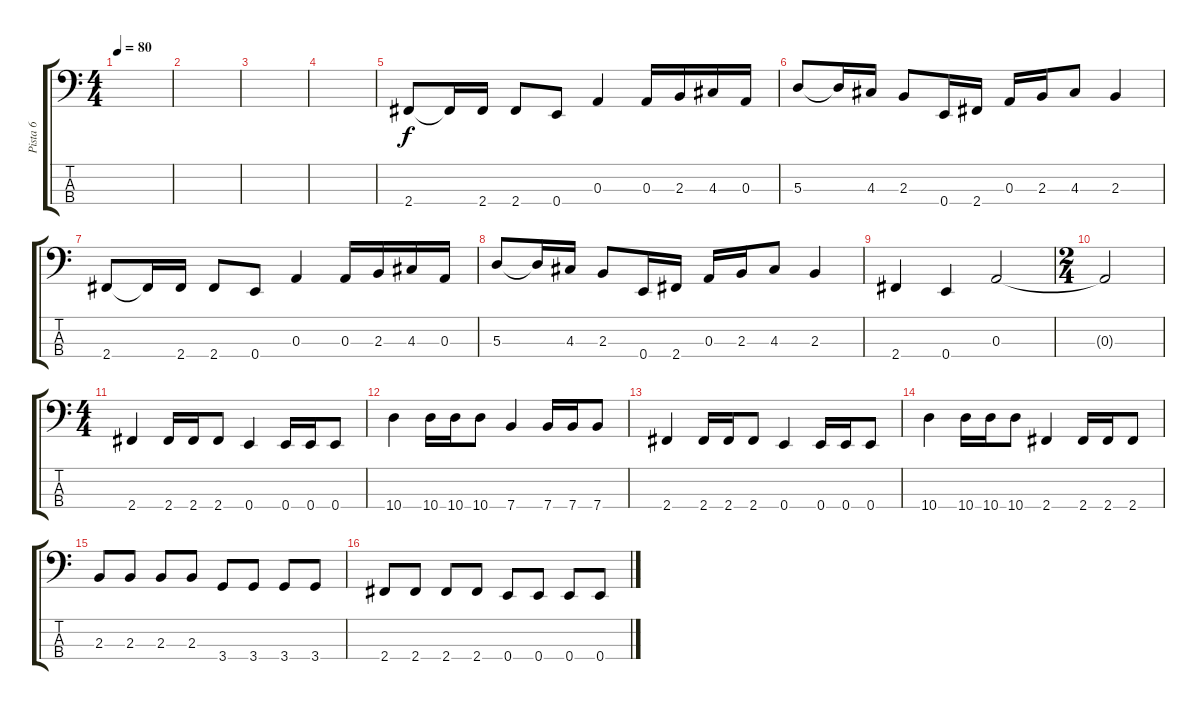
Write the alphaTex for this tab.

\track ("Pista 6" "Pista 6") {instrument electricbassfinger}
\staff {score tabs}
\tuning (G2 D2 A1 E1) {hide}
\ts (4 4)
\tempo 80
\clef f4
\ks c
|
|
|
|
2.4.8 2.4{t}.16 2.4.16 2.4.8 0.4.8 0.3.4 0.3.16 2.3.16 4.3.16 0.3.16 |
5.3.8 5.3{t}.16 4.3.16 2.3.8 0.4.16 2.4.16 0.3.16 2.3.16 4.3.8 2.3.4 |
2.4.8 2.4{t}.16 2.4.16 2.4.8 0.4.8 0.3.4 0.3.16 2.3.16 4.3.16 0.3.16 |
5.3.8 5.3{t}.16 4.3.16 2.3.8 0.4.16 2.4.16 0.3.16 2.3.16 4.3.8 2.3.4 |
2.4.4 0.4.4 0.3.2 |
\ts (2 4)
0.3{t}.2 |
\ts (4 4)
2.4.4 2.4.16 2.4.16 2.4.8 0.4.4 0.4.16 0.4.16 0.4.8 |
10.4.4 10.4.16 10.4.16 10.4.8 7.4.4 7.4.16 7.4.16 7.4.8 |
2.4.4 2.4.16 2.4.16 2.4.8 0.4.4 0.4.16 0.4.16 0.4.8 |
10.4.4 10.4.16 10.4.16 10.4.8 2.4.4 2.4.16 2.4.16 2.4.8 |
2.3.8 2.3.8 2.3.8 2.3.8 3.4.8 3.4.8 3.4.8 3.4.8 |
2.4.8 2.4.8 2.4.8 2.4.8 0.4.8 0.4.8 0.4.8 0.4.8
